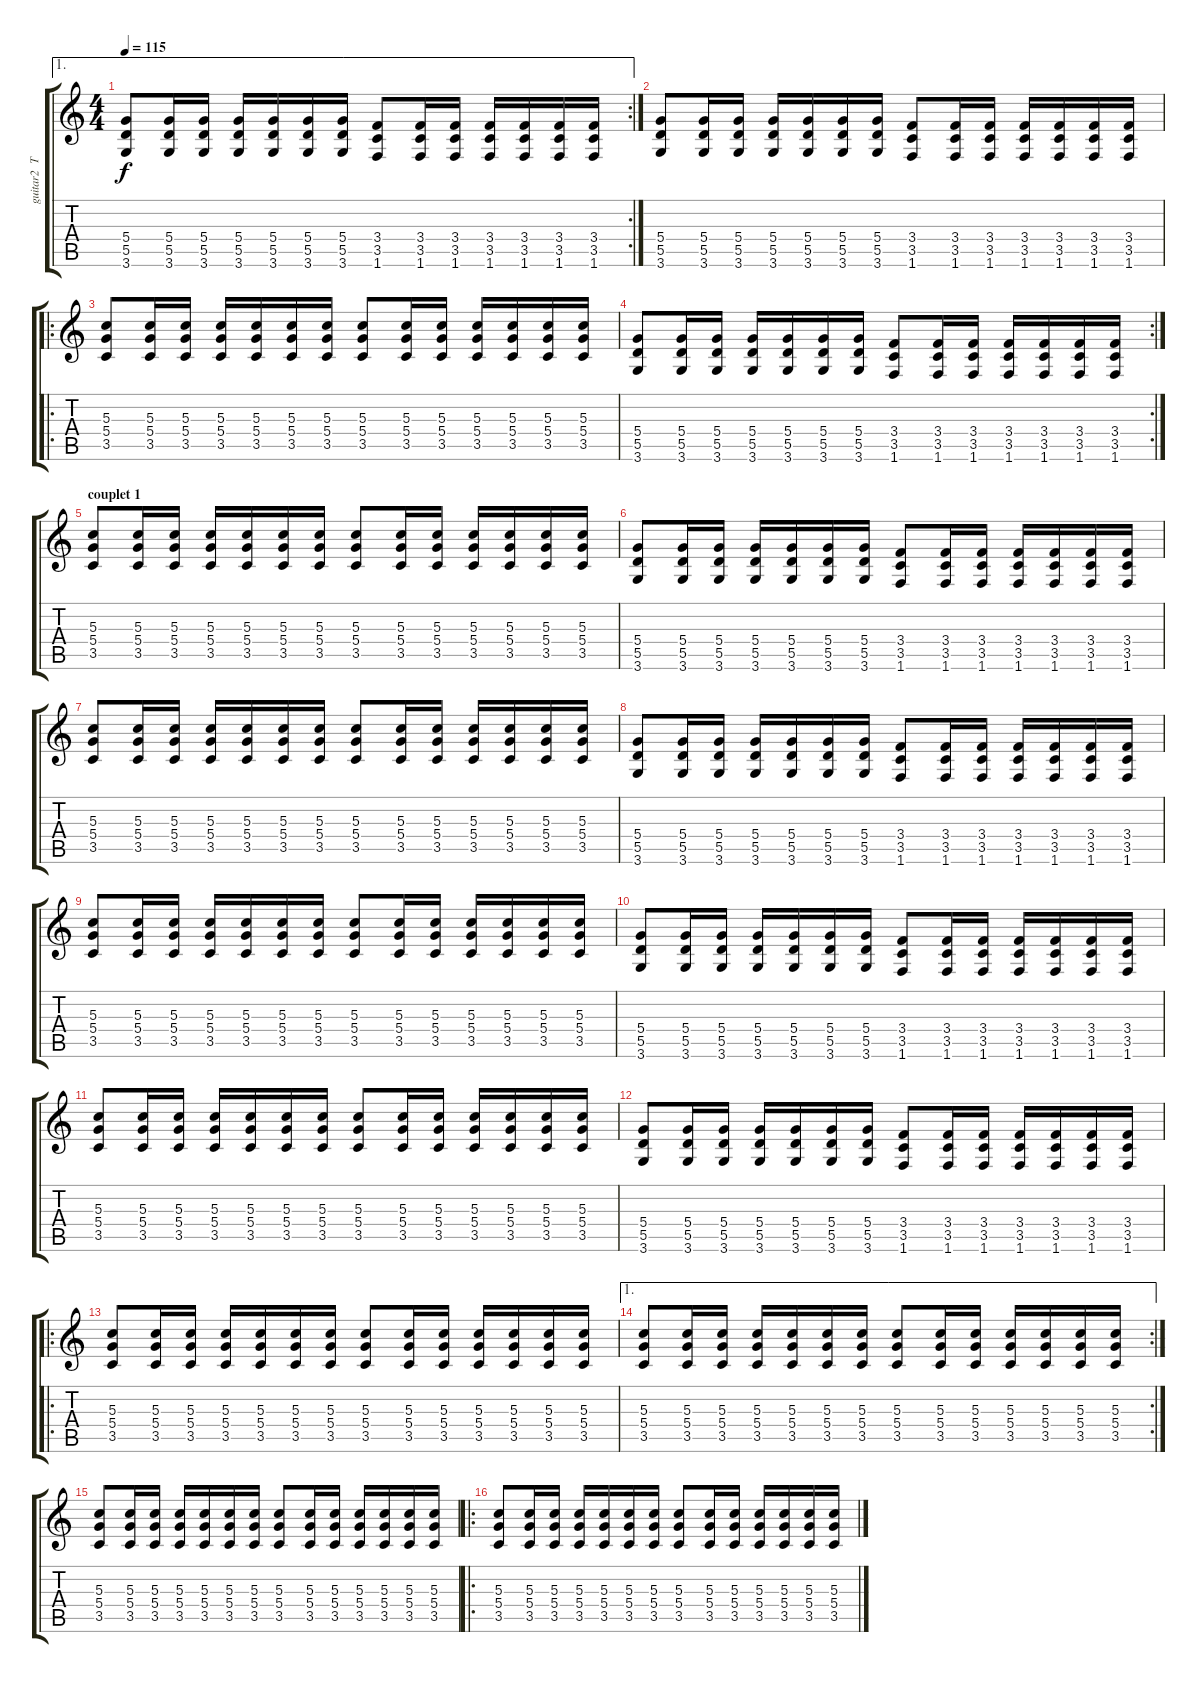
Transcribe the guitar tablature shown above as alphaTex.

\track ("guitar2 longe" "guitar2  T") {instrument overdrivenguitar}
\staff {score tabs}
\tuning (E4 B3 G3 D3 A2 E2) {hide}
\ae 1
\rc 2
\ts (4 4)
\tempo 115
\clef g2
\ks c
(5.4 5.5 3.6).8{dy f} (5.4 5.5 3.6).16 (5.4 5.5 3.6).16 (5.4 5.5 3.6).16 (5.4 5.5 3.6).16 (5.4 5.5 3.6).16 (5.4 5.5 3.6).16 (3.4 3.5 1.6).8 (3.4 3.5 1.6).16 (3.4 3.5 1.6).16 (3.4 3.5 1.6).16 (3.4 3.5 1.6).16 (3.4 3.5 1.6).16 (3.4 3.5 1.6).16 |
(5.4 5.5 3.6).8 (5.4 5.5 3.6).16 (5.4 5.5 3.6).16 (5.4 5.5 3.6).16 (5.4 5.5 3.6).16 (5.4 5.5 3.6).16 (5.4 5.5 3.6).16 (3.4 3.5 1.6).8 (3.4 3.5 1.6).16 (3.4 3.5 1.6).16 (3.4 3.5 1.6).16 (3.4 3.5 1.6).16 (3.4 3.5 1.6).16 (3.4 3.5 1.6).16 |
\ro
(5.3 5.4 3.5).8{volume 15} (5.3 5.4 3.5).16 (5.3 5.4 3.5).16 (5.3 5.4 3.5).16 (5.3 5.4 3.5).16 (5.3 5.4 3.5).16 (5.3 5.4 3.5).16 (5.3 5.4 3.5).8 (5.3 5.4 3.5).16 (5.3 5.4 3.5).16 (5.3 5.4 3.5).16 (5.3 5.4 3.5).16 (5.3 5.4 3.5).16 (5.3 5.4 3.5).16 |
\rc 2
(5.4 5.5 3.6).8 (5.4 5.5 3.6).16 (5.4 5.5 3.6).16 (5.4 5.5 3.6).16 (5.4 5.5 3.6).16 (5.4 5.5 3.6).16 (5.4 5.5 3.6).16 (3.4 3.5 1.6).8 (3.4 3.5 1.6).16 (3.4 3.5 1.6).16 (3.4 3.5 1.6).16 (3.4 3.5 1.6).16 (3.4 3.5 1.6).16 (3.4 3.5 1.6).16 |
\section ("" "couplet 1")
(5.3 5.4 3.5).8{volume 13 instrument overdrivenguitar} (5.3 5.4 3.5).16{instrument electricguitarmuted} (5.3 5.4 3.5).16 (5.3 5.4 3.5).16 (5.3 5.4 3.5).16 (5.3 5.4 3.5).16 (5.3 5.4 3.5).16 (5.3 5.4 3.5).8 (5.3 5.4 3.5).16 (5.3 5.4 3.5).16 (5.3 5.4 3.5).16 (5.3 5.4 3.5).16 (5.3 5.4 3.5).16 (5.3 5.4 3.5).16 |
(5.4 5.5 3.6).8{instrument overdrivenguitar} (5.4 5.5 3.6).16{instrument electricguitarmuted} (5.4 5.5 3.6).16 (5.4 5.5 3.6).16 (5.4 5.5 3.6).16 (5.4 5.5 3.6).16 (5.4 5.5 3.6).16 (3.4 3.5 1.6).8{instrument overdrivenguitar} (3.4 3.5 1.6).16{instrument electricguitarmuted} (3.4 3.5 1.6).16 (3.4 3.5 1.6).16 (3.4 3.5 1.6).16 (3.4 3.5 1.6).16 (3.4 3.5 1.6).16 |
(5.3 5.4 3.5).8{instrument overdrivenguitar} (5.3 5.4 3.5).16{instrument electricguitarmuted} (5.3 5.4 3.5).16 (5.3 5.4 3.5).16 (5.3 5.4 3.5).16 (5.3 5.4 3.5).16 (5.3 5.4 3.5).16 (5.3 5.4 3.5).8 (5.3 5.4 3.5).16 (5.3 5.4 3.5).16 (5.3 5.4 3.5).16 (5.3 5.4 3.5).16 (5.3 5.4 3.5).16 (5.3 5.4 3.5).16 |
(5.4 5.5 3.6).8{instrument overdrivenguitar} (5.4 5.5 3.6).16{instrument electricguitarmuted} (5.4 5.5 3.6).16 (5.4 5.5 3.6).16 (5.4 5.5 3.6).16 (5.4 5.5 3.6).16 (5.4 5.5 3.6).16 (3.4 3.5 1.6).8{instrument overdrivenguitar} (3.4 3.5 1.6).16{instrument electricguitarmuted} (3.4 3.5 1.6).16 (3.4 3.5 1.6).16 (3.4 3.5 1.6).16 (3.4 3.5 1.6).16 (3.4 3.5 1.6).16 |
(5.3 5.4 3.5).8{instrument overdrivenguitar} (5.3 5.4 3.5).16{instrument electricguitarmuted} (5.3 5.4 3.5).16 (5.3 5.4 3.5).16 (5.3 5.4 3.5).16 (5.3 5.4 3.5).16 (5.3 5.4 3.5).16 (5.3 5.4 3.5).8 (5.3 5.4 3.5).16 (5.3 5.4 3.5).16 (5.3 5.4 3.5).16 (5.3 5.4 3.5).16 (5.3 5.4 3.5).16 (5.3 5.4 3.5).16 |
(5.4 5.5 3.6).8{instrument overdrivenguitar} (5.4 5.5 3.6).16{instrument electricguitarmuted} (5.4 5.5 3.6).16 (5.4 5.5 3.6).16 (5.4 5.5 3.6).16 (5.4 5.5 3.6).16 (5.4 5.5 3.6).16 (3.4 3.5 1.6).8{instrument overdrivenguitar} (3.4 3.5 1.6).16{instrument electricguitarmuted} (3.4 3.5 1.6).16 (3.4 3.5 1.6).16 (3.4 3.5 1.6).16 (3.4 3.5 1.6).16 (3.4 3.5 1.6).16 |
(5.3 5.4 3.5).8{instrument overdrivenguitar} (5.3 5.4 3.5).16{instrument electricguitarmuted} (5.3 5.4 3.5).16 (5.3 5.4 3.5).16 (5.3 5.4 3.5).16 (5.3 5.4 3.5).16 (5.3 5.4 3.5).16 (5.3 5.4 3.5).8 (5.3 5.4 3.5).16 (5.3 5.4 3.5).16 (5.3 5.4 3.5).16 (5.3 5.4 3.5).16 (5.3 5.4 3.5).16 (5.3 5.4 3.5).16 |
(5.4 5.5 3.6).8{instrument overdrivenguitar} (5.4 5.5 3.6).16{instrument electricguitarmuted} (5.4 5.5 3.6).16 (5.4 5.5 3.6).16 (5.4 5.5 3.6).16 (5.4 5.5 3.6).16 (5.4 5.5 3.6).16 (3.4 3.5 1.6).8{instrument overdrivenguitar} (3.4 3.5 1.6).16{instrument electricguitarmuted} (3.4 3.5 1.6).16 (3.4 3.5 1.6).16 (3.4 3.5 1.6).16 (3.4 3.5 1.6).16 (3.4 3.5 1.6).16 |
\ro
(5.3 5.4 3.5).8{instrument overdrivenguitar} (5.3 5.4 3.5).16 (5.3 5.4 3.5).16 (5.3 5.4 3.5).16 (5.3 5.4 3.5).16 (5.3 5.4 3.5).16 (5.3 5.4 3.5).16 (5.3 5.4 3.5).8 (5.3 5.4 3.5).16 (5.3 5.4 3.5).16 (5.3 5.4 3.5).16 (5.3 5.4 3.5).16 (5.3 5.4 3.5).16 (5.3 5.4 3.5).16 |
\ae 1
\rc 2
(5.3 5.4 3.5).8 (5.3 5.4 3.5).16 (5.3 5.4 3.5).16 (5.3 5.4 3.5).16 (5.3 5.4 3.5).16 (5.3 5.4 3.5).16 (5.3 5.4 3.5).16 (5.3 5.4 3.5).8 (5.3 5.4 3.5).16 (5.3 5.4 3.5).16 (5.3 5.4 3.5).16 (5.3 5.4 3.5).16 (5.3 5.4 3.5).16 (5.3 5.4 3.5).16 |
(5.3 5.4 3.5).8 (5.3 5.4 3.5).16 (5.3 5.4 3.5).16 (5.3 5.4 3.5).16 (5.3 5.4 3.5).16 (5.3 5.4 3.5).16 (5.3 5.4 3.5).16 (5.3 5.4 3.5).8 (5.3 5.4 3.5).16 (5.3 5.4 3.5).16 (5.3 5.4 3.5).16 (5.3 5.4 3.5).16 (5.3 5.4 3.5).16 (5.3 5.4 3.5).16 |
\ro
\section ("" "")
(5.3 5.4 3.5).8 (5.3 5.4 3.5).16 (5.3 5.4 3.5).16 (5.3 5.4 3.5).16 (5.3 5.4 3.5).16 (5.3 5.4 3.5).16 (5.3 5.4 3.5).16 (5.3 5.4 3.5).8 (5.3 5.4 3.5).16 (5.3 5.4 3.5).16 (5.3 5.4 3.5).16 (5.3 5.4 3.5).16 (5.3 5.4 3.5).16 (5.3 5.4 3.5).16
